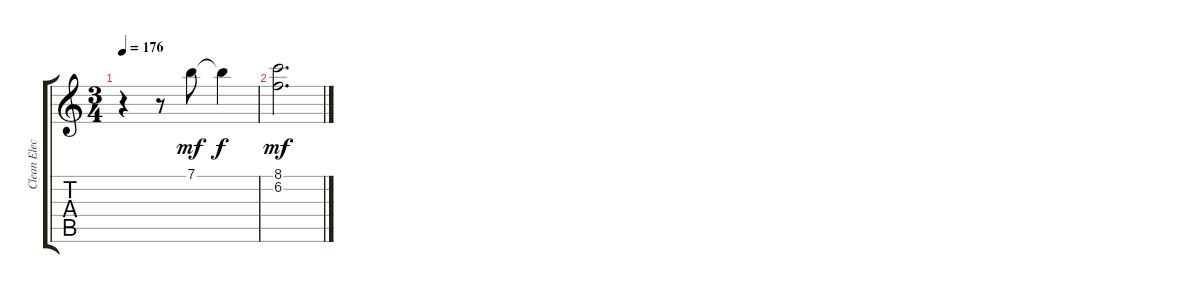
\track ("Clean Elec/ Fills" "Clean Elec") {instrument electricguitarjazz}
\staff {score tabs}
\tuning (E4 B3 G3 D3 A2 E2) {hide}
\ts (3 4)
\tempo 176
\clef g2
\ks c
r.4{dy f} r.8 7.1.8{dy mf} 7.1{t}.4{dy f} |
(8.1 6.2).2{d dy mf}
